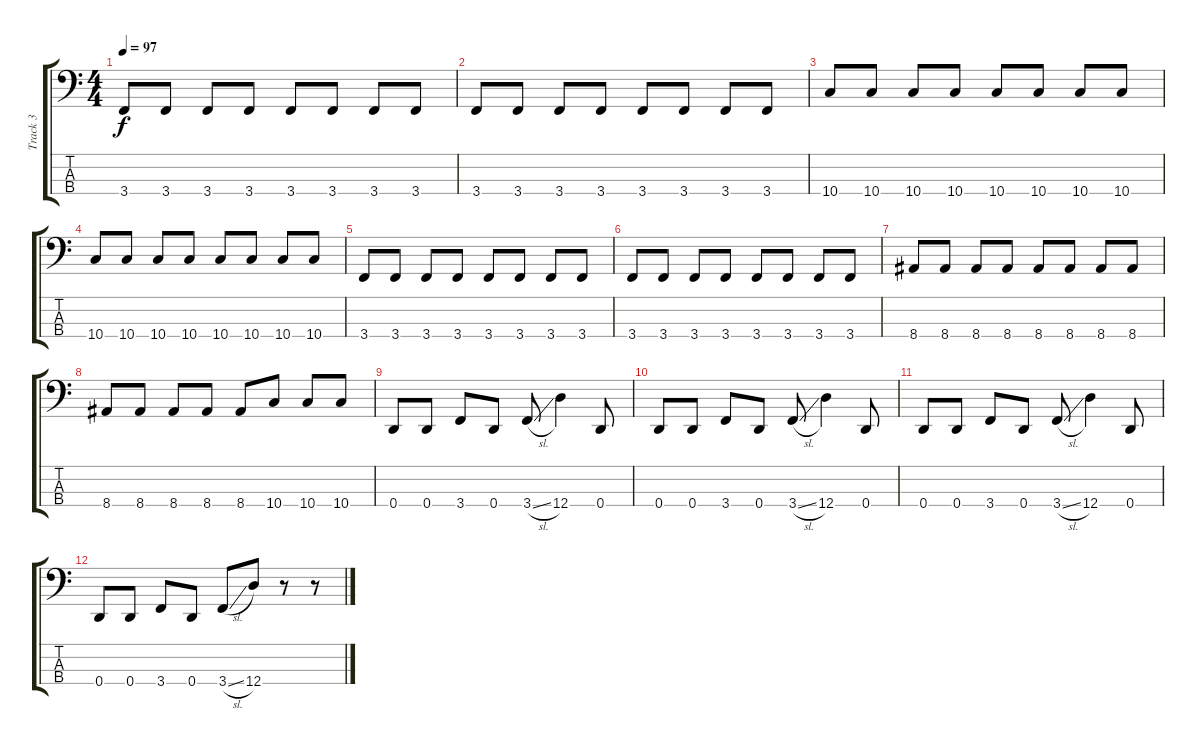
\track ("Track 3" "Track 3") {instrument electricbassfinger}
\staff {score tabs}
\tuning (G2 D2 A1 D1) {hide}
\ts (4 4)
\tempo 97
\clef f4
\ks c
3.4.8{dy f} 3.4.8 3.4.8 3.4.8 3.4.8 3.4.8 3.4.8 3.4.8 |
3.4.8 3.4.8 3.4.8 3.4.8 3.4.8 3.4.8 3.4.8 3.4.8 |
10.4.8 10.4.8 10.4.8 10.4.8 10.4.8 10.4.8 10.4.8 10.4.8 |
10.4.8 10.4.8 10.4.8 10.4.8 10.4.8 10.4.8 10.4.8 10.4.8 |
3.4.8 3.4.8 3.4.8 3.4.8 3.4.8 3.4.8 3.4.8 3.4.8 |
3.4.8 3.4.8 3.4.8 3.4.8 3.4.8 3.4.8 3.4.8 3.4.8 |
8.4.8 8.4.8 8.4.8 8.4.8 8.4.8 8.4.8 8.4.8 8.4.8 |
8.4.8 8.4.8 8.4.8 8.4.8 8.4.8 10.4.8 10.4.8 10.4.8 |
0.4.8 0.4.8 3.4.8 0.4.8 3.4{sl}.8 12.4.4 0.4.8 |
0.4.8 0.4.8 3.4.8 0.4.8 3.4{sl}.8 12.4.4 0.4.8 |
0.4.8 0.4.8 3.4.8 0.4.8 3.4{sl}.8 12.4.4 0.4.8 |
0.4.8 0.4.8 3.4.8 0.4.8 3.4{sl}.8 12.4.8 r.8 r.8
